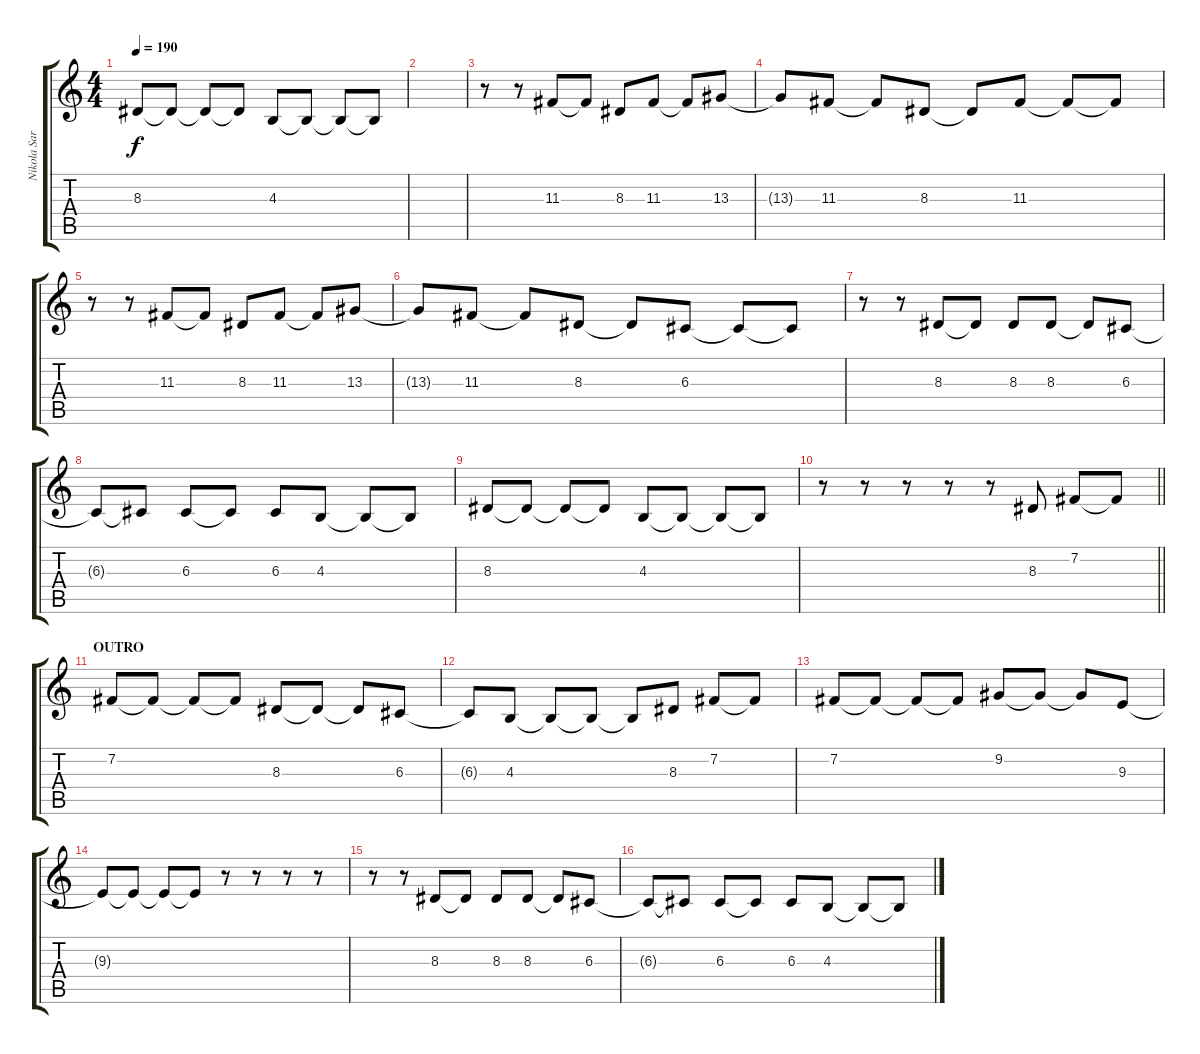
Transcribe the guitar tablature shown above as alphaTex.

\track ("Nikola Sarcevic" "Nikola Sar") {instrument altosax}
\staff {score tabs}
\tuning (E4 B3 G3 D3 A2 E2) {hide}
\ts (4 4)
\tempo 190
\clef g2
\ks c
8.3.8{dy f} 8.3{t}.8 8.3{t}.8 8.3{t}.8 4.3.8 4.3{t}.8 4.3{t}.8 4.3{t}.8 |
|
r.8 r.8 11.3.8 11.3{t}.8 8.3.8 11.3.8 11.3{t}.8 13.3.8 |
13.3{t}.8 11.3.8 11.3{t}.8 8.3.8 8.3{t}.8 11.3.8 11.3{t}.8 11.3{t}.8 |
r.8 r.8 11.3.8 11.3{t}.8 8.3.8 11.3.8 11.3{t}.8 13.3.8 |
13.3{t}.8 11.3.8 11.3{t}.8 8.3.8 8.3{t}.8 6.3.8 6.3{t}.8 6.3{t}.8 |
r.8 r.8 8.3.8 8.3{t}.8 8.3.8 8.3.8 8.3{t}.8 6.3.8 |
6.3{t}.8 6.3{t}.8 6.3.8 6.3{t}.8 6.3.8 4.3.8 4.3{t}.8 4.3{t}.8 |
8.3.8 8.3{t}.8 8.3{t}.8 8.3{t}.8 4.3.8 4.3{t}.8 4.3{t}.8 4.3{t}.8 |
\barLineRight lightlight
r.8 r.8 r.8 r.8 r.8 8.3.8 7.2.8 7.2{t}.8 |
\section ("" "OUTRO")
7.2.8 7.2{t}.8 7.2{t}.8 7.2{t}.8 8.3.8 8.3{t}.8 8.3{t}.8 6.3.8 |
6.3{t}.8 4.3.8 4.3{t}.8 4.3{t}.8 4.3{t}.8 8.3.8 7.2.8 7.2{t}.8 |
7.2.8 7.2{t}.8 7.2{t}.8 7.2{t}.8 9.2.8 9.2{t}.8 9.2{t}.8 9.3.8 |
9.3{t}.8 9.3{t}.8 9.3{t}.8 9.3{t}.8 r.8 r.8 r.8 r.8 |
r.8 r.8 8.3.8 8.3{t}.8 8.3.8 8.3.8 8.3{t}.8 6.3.8 |
6.3{t}.8 6.3{t}.8 6.3.8 6.3{t}.8 6.3.8 4.3.8 4.3{t}.8 4.3{t}.8
